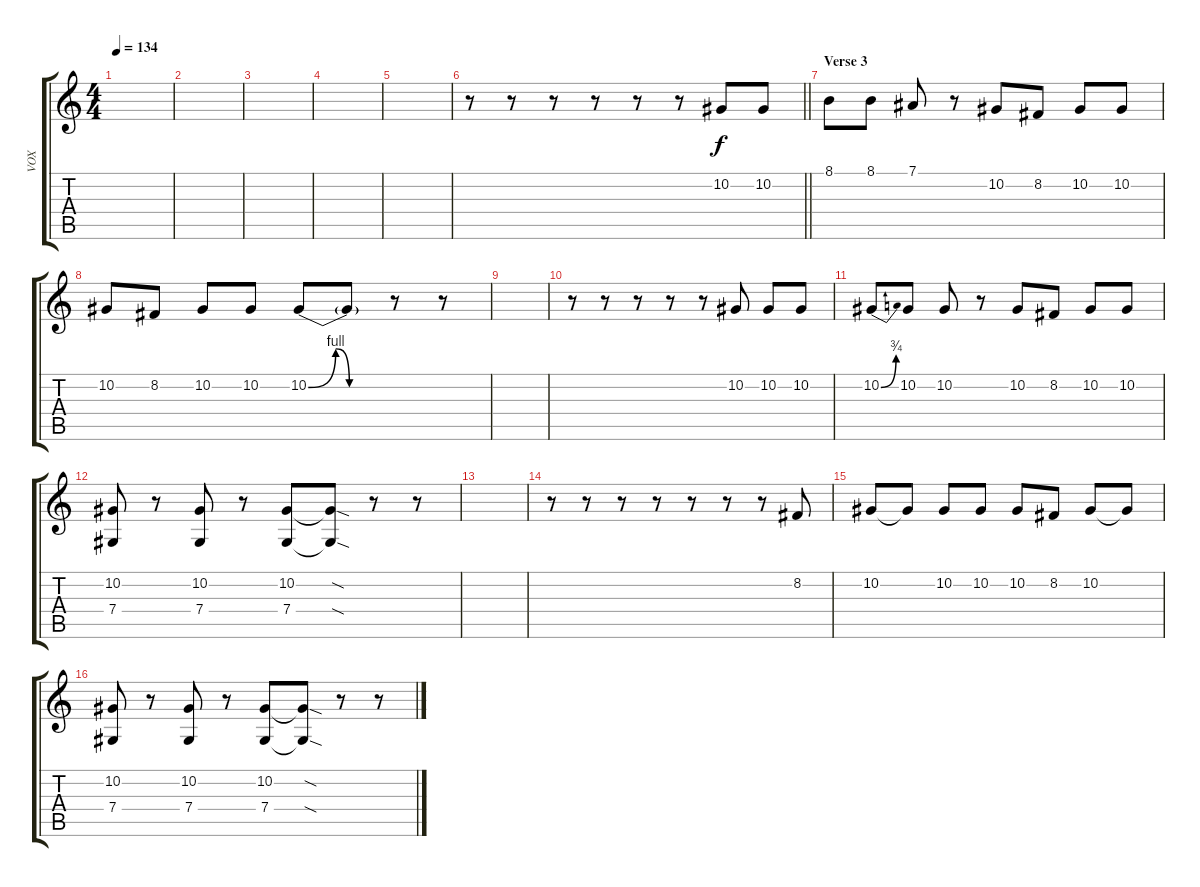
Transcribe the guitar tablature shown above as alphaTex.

\track ("VOX" "VOX") {instrument tenorsax}
\staff {score tabs}
\tuning (Eb4 Bb3 Gb3 Db3 Ab2 Eb2) {hide}
\ts (4 4)
\tempo 134
\clef g2
\ks c
|
|
|
|
|
\barLineRight lightlight
r.8 r.8 r.8 r.8 r.8 r.8 10.2.8 10.2.8 |
\section ("" "Verse 3")
8.1.8 8.1.8 7.1.8 r.8 10.2.8 8.2.8 10.2.8 10.2.8 |
10.2.8 8.2.8 10.2.8 10.2.8 10.2{be (custom 0 0 20 4 30 0 60 0)}.8 10.2{t}.8 r.8 r.8 |
|
r.8 r.8 r.8 r.8 r.8 10.2.8 10.2.8 10.2.8 |
10.2{be (bend 0 0 60 3)}.8 10.2.8 10.2.8 r.8 10.2.8 8.2.8 10.2.8 10.2.8 |
(10.2 7.4).8 r.8 (10.2 7.4).8 r.8 (10.2 7.4).8 (10.2{sod t} 7.4{sod t}).8 r.8 r.8 |
|
r.8 r.8 r.8 r.8 r.8 r.8 r.8 8.2.8 |
10.2.8 10.2{t}.8 10.2.8 10.2.8 10.2.8 8.2.8 10.2.8 10.2{t}.8 |
(10.2 7.4).8 r.8 (10.2 7.4).8 r.8 (10.2 7.4).8 (10.2{sod t} 7.4{sod t}).8 r.8 r.8
